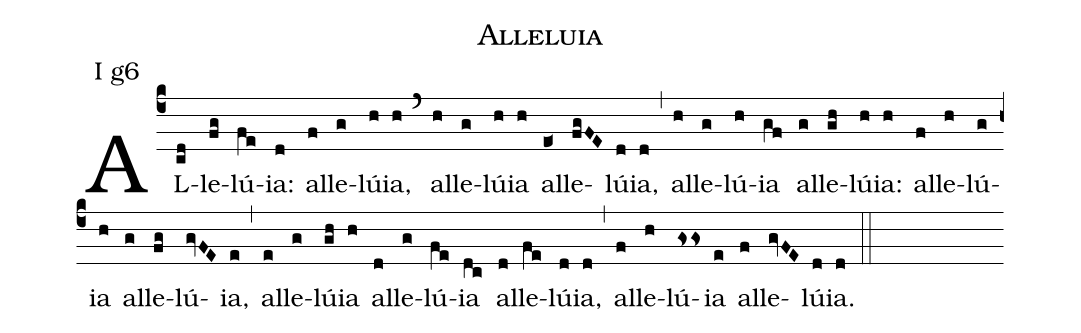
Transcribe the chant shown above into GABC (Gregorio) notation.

name: Alleluia;
annotation: I g6;
mode: 1;
%%
(c4)
AL(cd)le(fg)lú(fe)ia:(d) al(f)le(g)lú(h)ia,(h) (`)
al(h)le(g)lú(h)ia(h) al(e<)le(fgFE)lú(d)ia,(d) (,)
al(h)le(g)lú(h)ia(gf) al(g)le(gh)lú(h)ia:(h) al(f)le(h)lú(g)ia(h) al(g)le(fg)lú(gvFE)ia,(e) (,)
al(e)le(g)lú(gh)ia(h) al(d)le(g)lú(fe)ia(dc) al(d)le(fe)lú(d)ia,(d) (,)
al(f)le(h)lú(gsgs)ia(e) al(f)le(gvFE)lú(d)ia.(d) (::)
